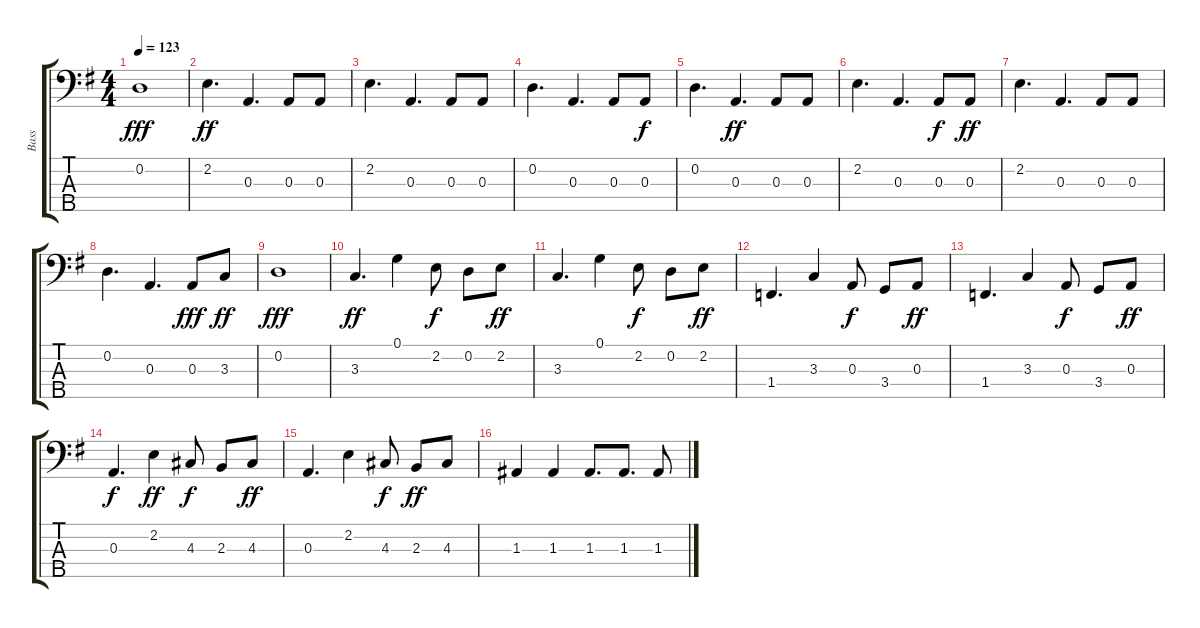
\track ("Bass" "Bass") {instrument electricbassfinger}
\staff {score tabs}
\tuning (G2 D2 A1 E1 B0) {hide}
\ts (4 4)
\tempo 123
\clef f4
\ks g
0.2.1{dy fff} |
2.2.4{d dy ff} 0.3.4{d} 0.3.8 0.3.8 |
2.2.4{d} 0.3.4{d} 0.3.8 0.3.8 |
0.2.4{d} 0.3.4{d} 0.3.8 0.3.8{dy f} |
0.2.4{d} 0.3.4{d dy ff} 0.3.8 0.3.8 |
2.2.4{d} 0.3.4{d} 0.3.8{dy f} 0.3.8{dy ff} |
2.2.4{d} 0.3.4{d} 0.3.8 0.3.8 |
0.2.4{d} 0.3.4{d} 0.3.8{dy fff} 3.3.8{dy ff} |
0.2.1{dy fff} |
3.3.4{d dy ff} 0.1.4 2.2.8{dy f} 0.2.8 2.2.8{dy ff} |
3.3.4{d} 0.1.4 2.2.8{dy f} 0.2.8 2.2.8{dy ff} |
1.4.4{d} 3.3.4 0.3.8{dy f} 3.4.8 0.3.8{dy ff} |
1.4.4{d} 3.3.4 0.3.8{dy f} 3.4.8 0.3.8{dy ff} |
0.3.4{d dy f} 2.2.4{dy ff} 4.3.8{dy f} 2.3.8 4.3.8{dy ff} |
0.3.4{d} 2.2.4 4.3.8{dy f} 2.3.8{dy ff} 4.3.8 |
1.3.4 1.3.4 1.3.8{d} 1.3.8{d} 1.3.8
